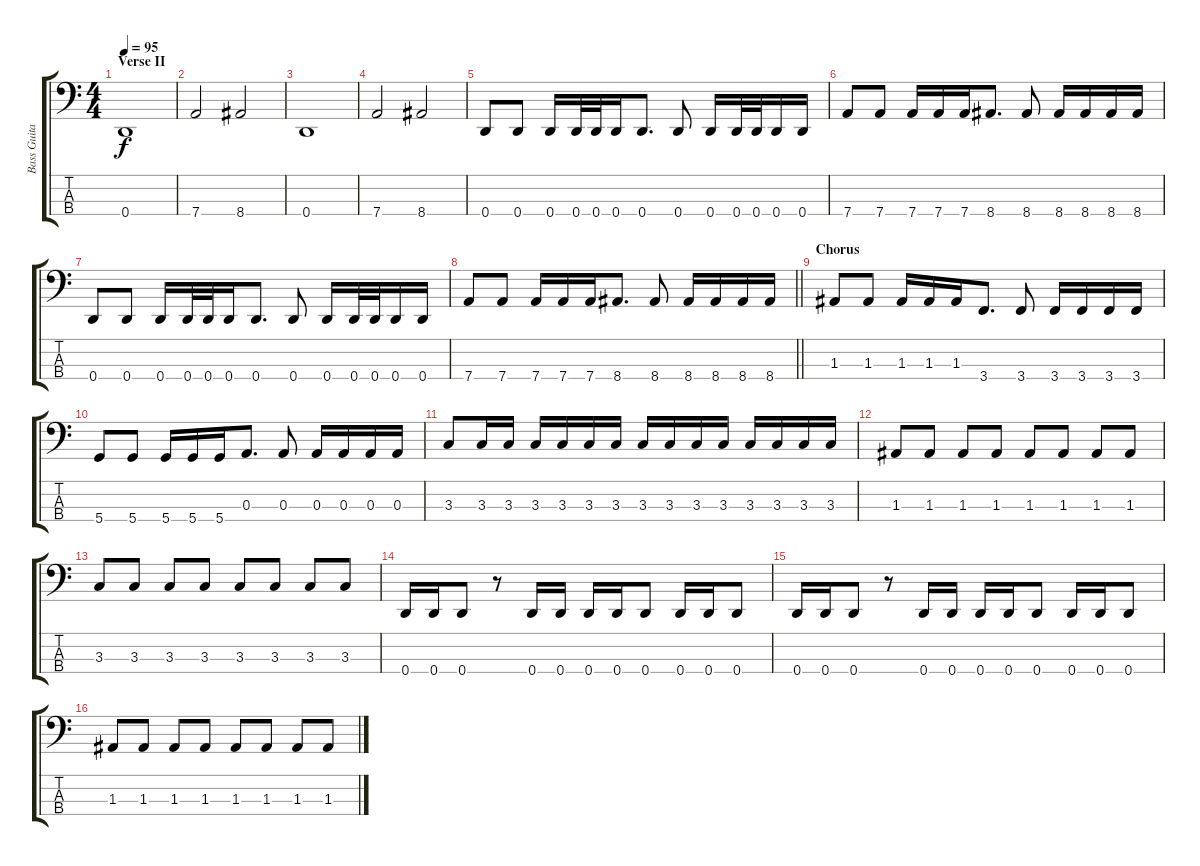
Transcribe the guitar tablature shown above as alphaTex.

\track ("Bass Guitar" "Bass Guita") {instrument electricbasspick}
\staff {score tabs}
\tuning (G2 D2 A1 D1) {hide}
\ts (4 4)
\section ("" "Verse II")
\tempo 95
\clef f4
\ks c
0.4.1{dy f} |
7.4.2 8.4.2 |
0.4.1 |
7.4.2 8.4.2 |
0.4.8 0.4.8 0.4.16 0.4.32 0.4.32 0.4.16 0.4.8{d} 0.4.8 0.4.16 0.4.32 0.4.32 0.4.16 0.4.16 |
7.4.8 7.4.8 7.4.16 7.4.16 7.4.16 8.4.8{d} 8.4.8 8.4.16 8.4.16 8.4.16 8.4.16 |
0.4.8 0.4.8 0.4.16 0.4.32 0.4.32 0.4.16 0.4.8{d} 0.4.8 0.4.16 0.4.32 0.4.32 0.4.16 0.4.16 |
\barLineRight lightlight
7.4.8 7.4.8 7.4.16 7.4.16 7.4.16 8.4.8{d} 8.4.8 8.4.16 8.4.16 8.4.16 8.4.16 |
\section ("" "Chorus")
1.3.8 1.3.8 1.3.16 1.3.16 1.3.16 3.4.8{d} 3.4.8 3.4.16 3.4.16 3.4.16 3.4.16 |
5.4.8 5.4.8 5.4.16 5.4.16 5.4.16 0.3.8{d} 0.3.8 0.3.16 0.3.16 0.3.16 0.3.16 |
3.3.8 3.3.16 3.3.16 3.3.16 3.3.16 3.3.16 3.3.16 3.3.16 3.3.16 3.3.16 3.3.16 3.3.16 3.3.16 3.3.16 3.3.16 |
1.3.8 1.3.8 1.3.8 1.3.8 1.3.8 1.3.8 1.3.8 1.3.8 |
3.3.8 3.3.8 3.3.8 3.3.8 3.3.8 3.3.8 3.3.8 3.3.8 |
0.4.16 0.4.16 0.4.8 r.8 0.4.16 0.4.16 0.4.16 0.4.16 0.4.8 0.4.16 0.4.16 0.4.8 |
0.4.16 0.4.16 0.4.8 r.8 0.4.16 0.4.16 0.4.16 0.4.16 0.4.8 0.4.16 0.4.16 0.4.8 |
1.3.8 1.3.8 1.3.8 1.3.8 1.3.8 1.3.8 1.3.8 1.3.8
